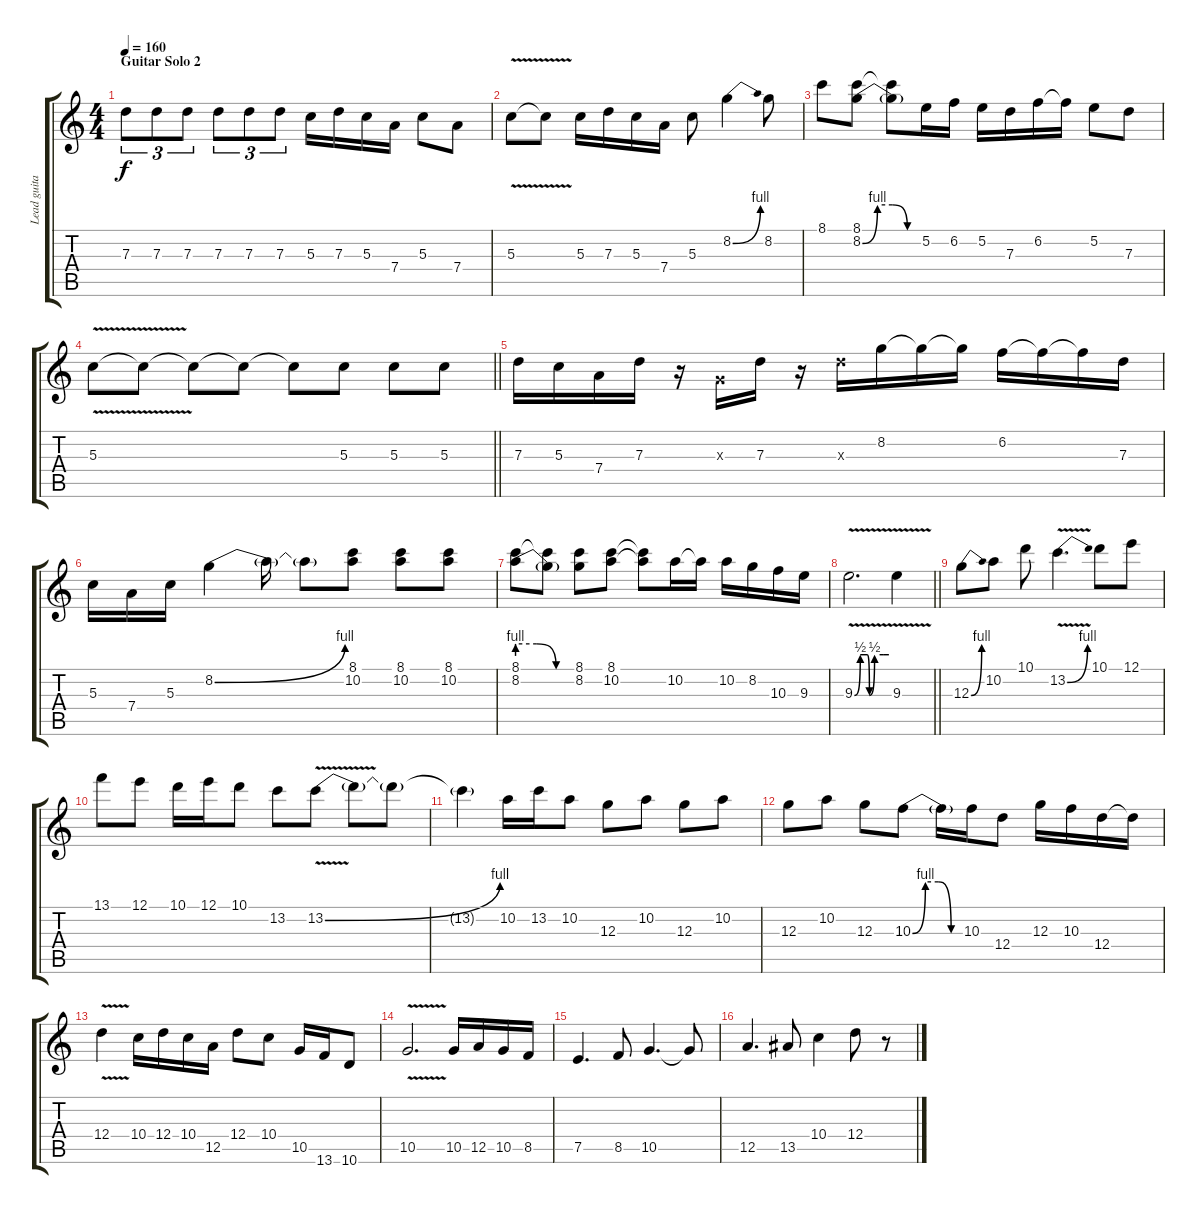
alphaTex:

\track ("Lead guitar" "Lead guita") {instrument distortionguitar}
\staff {score tabs}
\tuning (E4 B3 G3 D3 A2 E2) {hide}
\ts (4 4)
\section ("" "Guitar Solo 2")
\tempo 160
\clef g2
\ks c
7.3.8{tu (3 2) dy f} 7.3.8{tu (3 2)} 7.3.8{tu (3 2)} 7.3.8{tu (3 2)} 7.3.8{tu (3 2)} 7.3.8{tu (3 2)} 5.3.16 7.3.16 5.3.16 7.4.16 5.3.8 7.4.8 |
5.3{v}.8 5.3{t}.8 5.3.16 7.3.16 5.3.16 7.4.16 5.3.8 8.2{be (bend 0 0 60 4)}.4 8.2.8 |
8.1.8 (8.1 8.2{be (custom 0 0 15 4 30 4 45 0 60 0)}).8 (8.1{t} 8.2{t}).8 5.2.16 6.2.16 5.2.16 7.3.16 6.2.16 6.2{t}.16 5.2.8 7.3.8 |
\barLineRight lightlight
5.3{v}.8 5.3{t}.8 5.3{t}.8 5.3{t}.8 5.3{t}.8 5.3.8 5.3.8 5.3.8 |
7.3.16 5.3.16 7.4.16 7.3.16 r.16 0.3{x}.16 7.3.16 r.16 7.3{x}.16 8.2.16 8.2{t}.16 8.2{t}.16 6.2.16 6.2{t}.16 6.2{t}.16 7.3.16 |
5.3.16 7.4.16 5.3.16 8.2{be (bend 0 0 60 4)}.4 8.2{t}.16 8.2{t}.8 (8.1 10.2).8 (8.1 10.2).8 (8.1 10.2).8 |
(8.1 8.2{be (custom 0 4 20 4 40 0 60 0)}).8 (8.1{t} 8.2{t}).8 (8.1 8.2).8 (8.1 10.2).8 (8.1{t} 10.2{t}).8 10.2.16 10.2{t}.16 10.2.16 8.2.16 10.3.16 9.3.16 |
\barLineRight lightlight
9.3{be (custom 0 0 10 2 20 2 22 2 26 0 35 2 50 2 60 2) v}.2{d} 9.3{v}.4 |
12.3{be (bend 0 0 60 4)}.8 10.2.8 10.1.8 13.2{be (bend 0 0 60 4) v}.4{d} 10.1.8 12.1.8 |
13.1.8 12.1.8 10.1.16 12.1.16 10.1.8 13.2.8 13.2{be (bend 0 0 60 4) v}.8 13.2{t}.8 13.2{t}.8 |
13.2{t}.4 10.2.16 13.2.16 10.2.8 12.3.8 10.2.8 12.3.8 10.2.8 |
12.3.8 10.2.8 12.3.8 10.3{be (custom 0 0 15 4 30 4 45 0 60 0)}.8 10.3{t}.16 10.3.16 12.4.8 12.3.16 10.3.16 12.4.16 12.4{t}.16 |
12.4{v}.4 10.4.16 12.4.16 10.4.16 12.5.16 12.4.8 10.4.8 10.5.16 13.6.16 10.6.8 |
10.5{v}.2{d} 10.5.16 12.5.16 10.5.16 8.5.16 |
7.5.4{d} 8.5.8 10.5.4{d} 10.5{t}.8 |
12.5.4{d} 13.5.8 10.4.4 12.4.8 r.8
